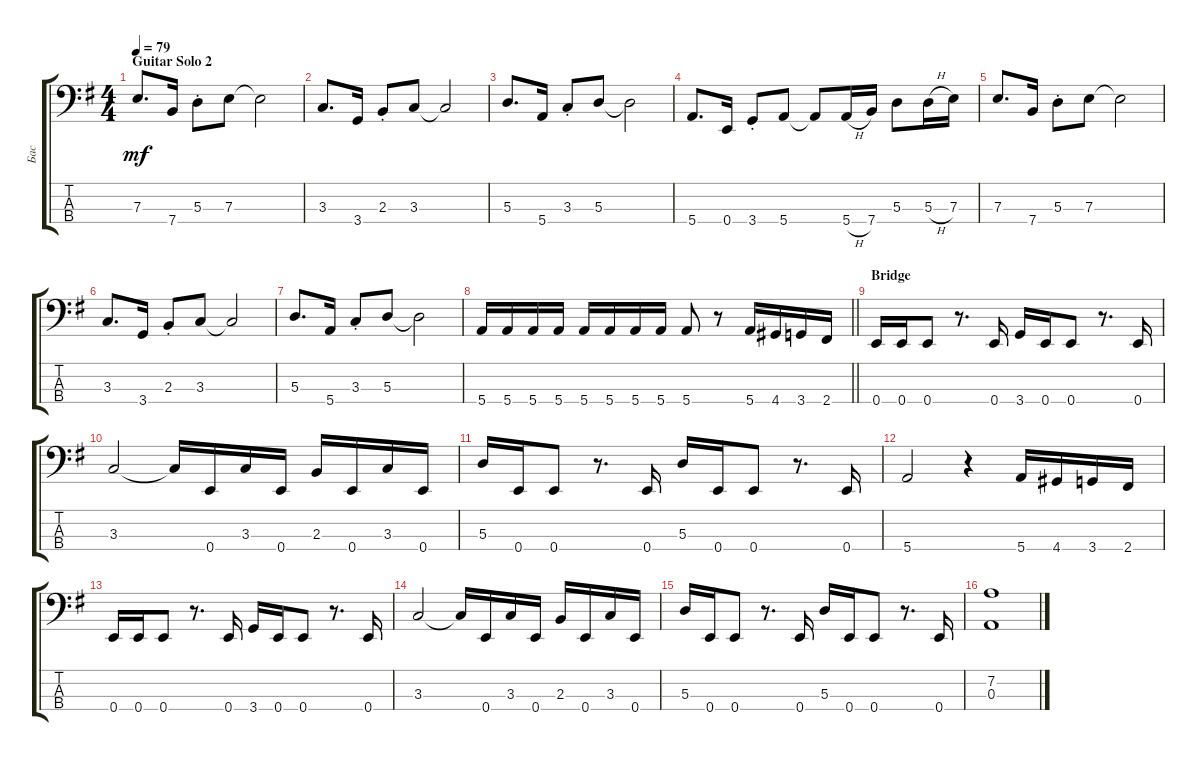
\track ("Бас" "Бас") {instrument electricbassfinger}
\staff {score tabs}
\tuning (G2 D2 A1 E1) {hide}
\ts (4 4)
\section ("" "Guitar Solo 2")
\tempo 79
\clef f4
\ks eminor
7.3.8{d dy mf} 7.4.16 5.3{st}.8 7.3.8 7.3{t}.2 |
3.3.8{d} 3.4.16 2.3{st}.8 3.3.8 3.3{t}.2 |
5.3.8{d} 5.4.16 3.3{st}.8 5.3.8 5.3{t}.2 |
5.4.8{d} 0.4.16 3.4{st}.8 5.4.8 5.4{t}.8 5.4{h}.16 7.4.16 5.3.8 5.3{h}.16 7.3.16 |
7.3.8{d} 7.4.16 5.3{st}.8 7.3.8 7.3{t}.2 |
3.3.8{d} 3.4.16 2.3{st}.8 3.3.8 3.3{t}.2 |
5.3.8{d} 5.4.16 3.3{st}.8 5.3.8 5.3{t}.2 |
\barLineRight lightlight
5.4.16 5.4.16 5.4.16 5.4.16 5.4.16 5.4.16 5.4.16 5.4.16 5.4.8 r.8 5.4.16 4.4.16 3.4.16 2.4.16 |
\section ("" "Bridge")
0.4.16 0.4.16 0.4.8 r.8{d} 0.4.16 3.4.16 0.4.16 0.4.8 r.8{d} 0.4.16 |
3.3.2 3.3{t}.16 0.4.16 3.3.16 0.4.16 2.3.16 0.4.16 3.3.16 0.4.16 |
5.3.16 0.4.16 0.4.8 r.8{d} 0.4.16 5.3.16 0.4.16 0.4.8 r.8{d} 0.4.16 |
5.4.2 r.4 5.4.16 4.4.16 3.4.16 2.4.16 |
0.4.16 0.4.16 0.4.8 r.8{d} 0.4.16 3.4.16 0.4.16 0.4.8 r.8{d} 0.4.16 |
3.3.2 3.3{t}.16 0.4.16 3.3.16 0.4.16 2.3.16 0.4.16 3.3.16 0.4.16 |
5.3.16 0.4.16 0.4.8 r.8{d} 0.4.16 5.3.16 0.4.16 0.4.8 r.8{d} 0.4.16 |
(7.2 0.3).1
